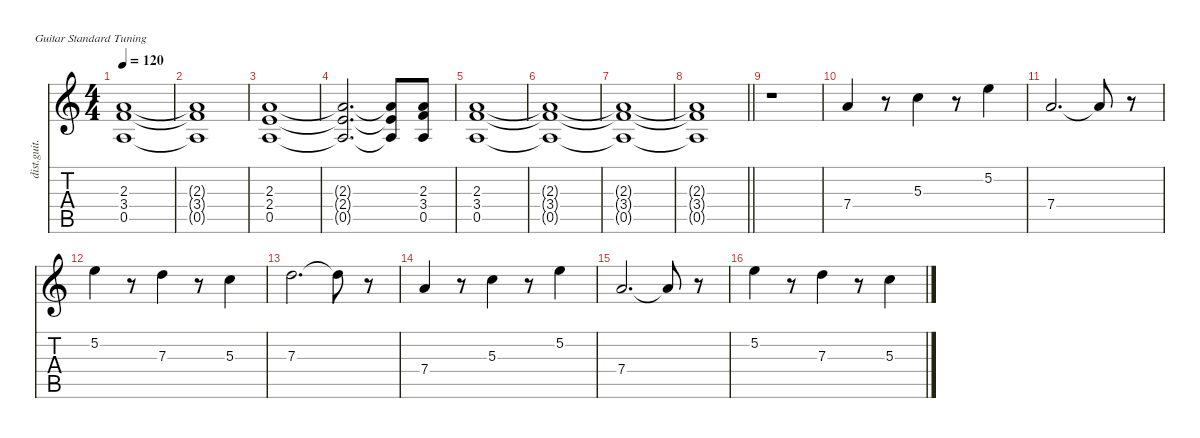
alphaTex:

\defaultSystemsLayout 4
\hideDynamics
\bracketExtendMode nobrackets
\otherSystemsTrackNameOrientation horizontal
\track ("Guitar 1" "dist.guit.") {defaultSystemsLayout 4 mute instrument distortionguitar}
\staff {score tabs}
\tuning (E4 B3 G3 D3 A2 E2)
\ts (4 4)
\tempo 120
\clef g2
\ks c
(2.3 3.4 0.5).1{dy f beam Up} |
(2.3{t} 3.4{t} 0.5{t}).1{beam Up} |
(2.3 2.4 0.5).1{beam Up} |
(2.3{t} 2.4{t} 0.5{t}).2{d beam Up} (2.3{t} 2.4{t} 0.5{t}).8{beam Up} (2.3 3.4 0.5).8{beam Up} |
(2.3 3.4 0.5).1{beam Up} |
(2.3{t} 3.4{t} 0.5{t}).1{beam Up} |
(2.3{t} 3.4{t} 0.5{t}).1{beam Up} |
\barLineRight lightlight
(2.3{t} 3.4{t} 0.5{t}).1{beam Up} |
r.1{instrument electricguitarjazz beam Down} |
7.4.4{beam Up} r.8{beam Up} 5.3.4{beam Down} r.8{beam Down} 5.2.4{beam Down} |
7.4.2{d beam Up} 7.4{t}.8{beam Up} r.8{beam Up} |
5.2.4{beam Down} r.8{beam Down} 7.3.4{beam Down} r.8{beam Down} 5.3.4{beam Down} |
7.3.2{d beam Down} 7.3{t}.8{beam Down} r.8{beam Down} |
7.4.4{beam Up} r.8{beam Up} 5.3.4{beam Down} r.8{beam Down} 5.2.4{beam Down} |
7.4.2{d beam Up} 7.4{t}.8{beam Up} r.8{beam Up} |
5.2.4{beam Down} r.8{beam Down} 7.3.4{beam Down} r.8{beam Down} 5.3.4{beam Down}
